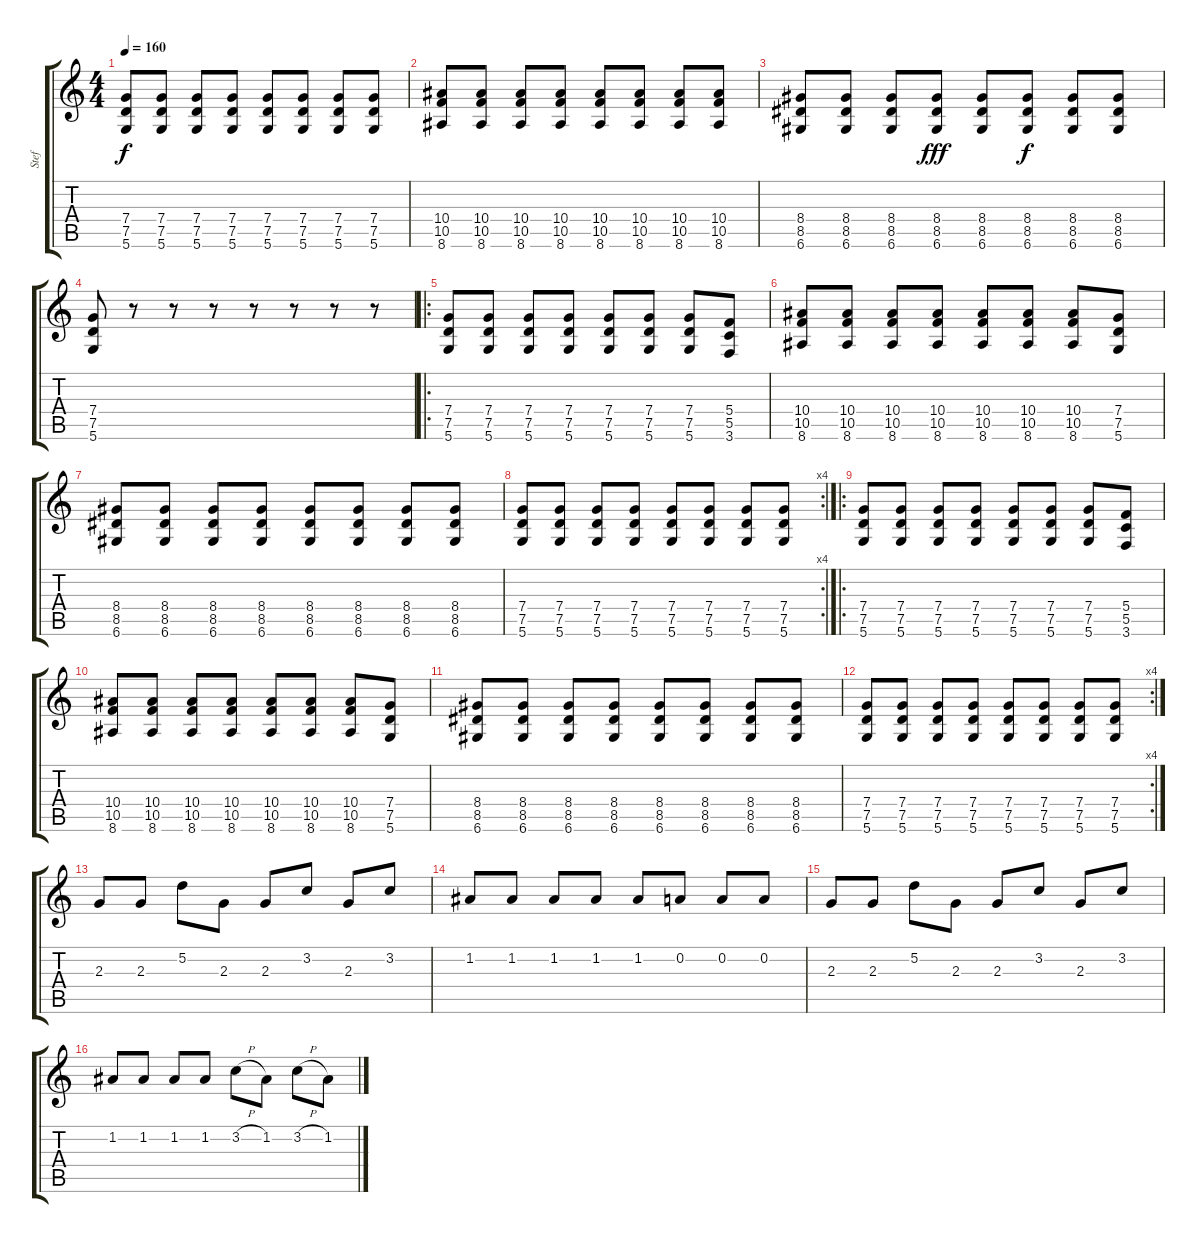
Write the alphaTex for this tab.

\track ("Stef" "Stef") {instrument distortionguitar}
\staff {score tabs}
\tuning (D4 A3 F3 C3 G2 D2) {hide}
\ts (4 4)
\tempo 160
\clef g2
\ks c
(7.4 7.5 5.6).8{dy f} (7.4 7.5 5.6).8 (7.4 7.5 5.6).8 (7.4 7.5 5.6).8 (7.4 7.5 5.6).8 (7.4 7.5 5.6).8 (7.4 7.5 5.6).8 (7.4 7.5 5.6).8 |
(10.4 10.5 8.6).8 (10.4 10.5 8.6).8 (10.4 10.5 8.6).8 (10.4 10.5 8.6).8 (10.4 10.5 8.6).8 (10.4 10.5 8.6).8 (10.4 10.5 8.6).8 (10.4 10.5 8.6).8 |
(8.4 8.5 6.6).8 (8.4 8.5 6.6).8 (8.4 8.5 6.6).8 (8.4 8.5 6.6).8{dy fff} (8.4 8.5 6.6).8 (8.4 8.5 6.6).8{dy f} (8.4 8.5 6.6).8 (8.4 8.5 6.6).8 |
(7.4 7.5 5.6).8 r.8 r.8 r.8 r.8 r.8 r.8 r.8 |
\ro
(7.4 7.5 5.6).8 (7.4 7.5 5.6).8 (7.4 7.5 5.6).8 (7.4 7.5 5.6).8 (7.4 7.5 5.6).8 (7.4 7.5 5.6).8 (7.4 7.5 5.6).8 (5.4 5.5 3.6).8 |
(10.4 10.5 8.6).8 (10.4 10.5 8.6).8 (10.4 10.5 8.6).8 (10.4 10.5 8.6).8 (10.4 10.5 8.6).8 (10.4 10.5 8.6).8 (10.4 10.5 8.6).8 (7.4 7.5 5.6).8 |
(8.4 8.5 6.6).8 (8.4 8.5 6.6).8 (8.4 8.5 6.6).8 (8.4 8.5 6.6).8 (8.4 8.5 6.6).8 (8.4 8.5 6.6).8 (8.4 8.5 6.6).8 (8.4 8.5 6.6).8 |
\rc 4
(7.4 7.5 5.6).8 (7.4 7.5 5.6).8 (7.4 7.5 5.6).8 (7.4 7.5 5.6).8 (7.4 7.5 5.6).8 (7.4 7.5 5.6).8 (7.4 7.5 5.6).8 (7.4 7.5 5.6).8 |
\ro
(7.4 7.5 5.6).8 (7.4 7.5 5.6).8 (7.4 7.5 5.6).8 (7.4 7.5 5.6).8 (7.4 7.5 5.6).8 (7.4 7.5 5.6).8 (7.4 7.5 5.6).8 (5.4 5.5 3.6).8 |
(10.4 10.5 8.6).8 (10.4 10.5 8.6).8 (10.4 10.5 8.6).8 (10.4 10.5 8.6).8 (10.4 10.5 8.6).8 (10.4 10.5 8.6).8 (10.4 10.5 8.6).8 (7.4 7.5 5.6).8 |
(8.4 8.5 6.6).8 (8.4 8.5 6.6).8 (8.4 8.5 6.6).8 (8.4 8.5 6.6).8 (8.4 8.5 6.6).8 (8.4 8.5 6.6).8 (8.4 8.5 6.6).8 (8.4 8.5 6.6).8 |
\rc 4
(7.4 7.5 5.6).8 (7.4 7.5 5.6).8 (7.4 7.5 5.6).8 (7.4 7.5 5.6).8 (7.4 7.5 5.6).8 (7.4 7.5 5.6).8 (7.4 7.5 5.6).8 (7.4 7.5 5.6).8 |
2.3.8 2.3.8 5.2.8 2.3.8 2.3.8 3.2.8 2.3.8 3.2.8 |
1.2.8 1.2.8 1.2.8 1.2.8 1.2.8 0.2.8 0.2.8 0.2.8 |
2.3.8 2.3.8 5.2.8 2.3.8 2.3.8 3.2.8 2.3.8 3.2.8 |
1.2.8 1.2.8 1.2.8 1.2.8 3.2{h}.8 1.2.8 3.2{h}.8 1.2.8
